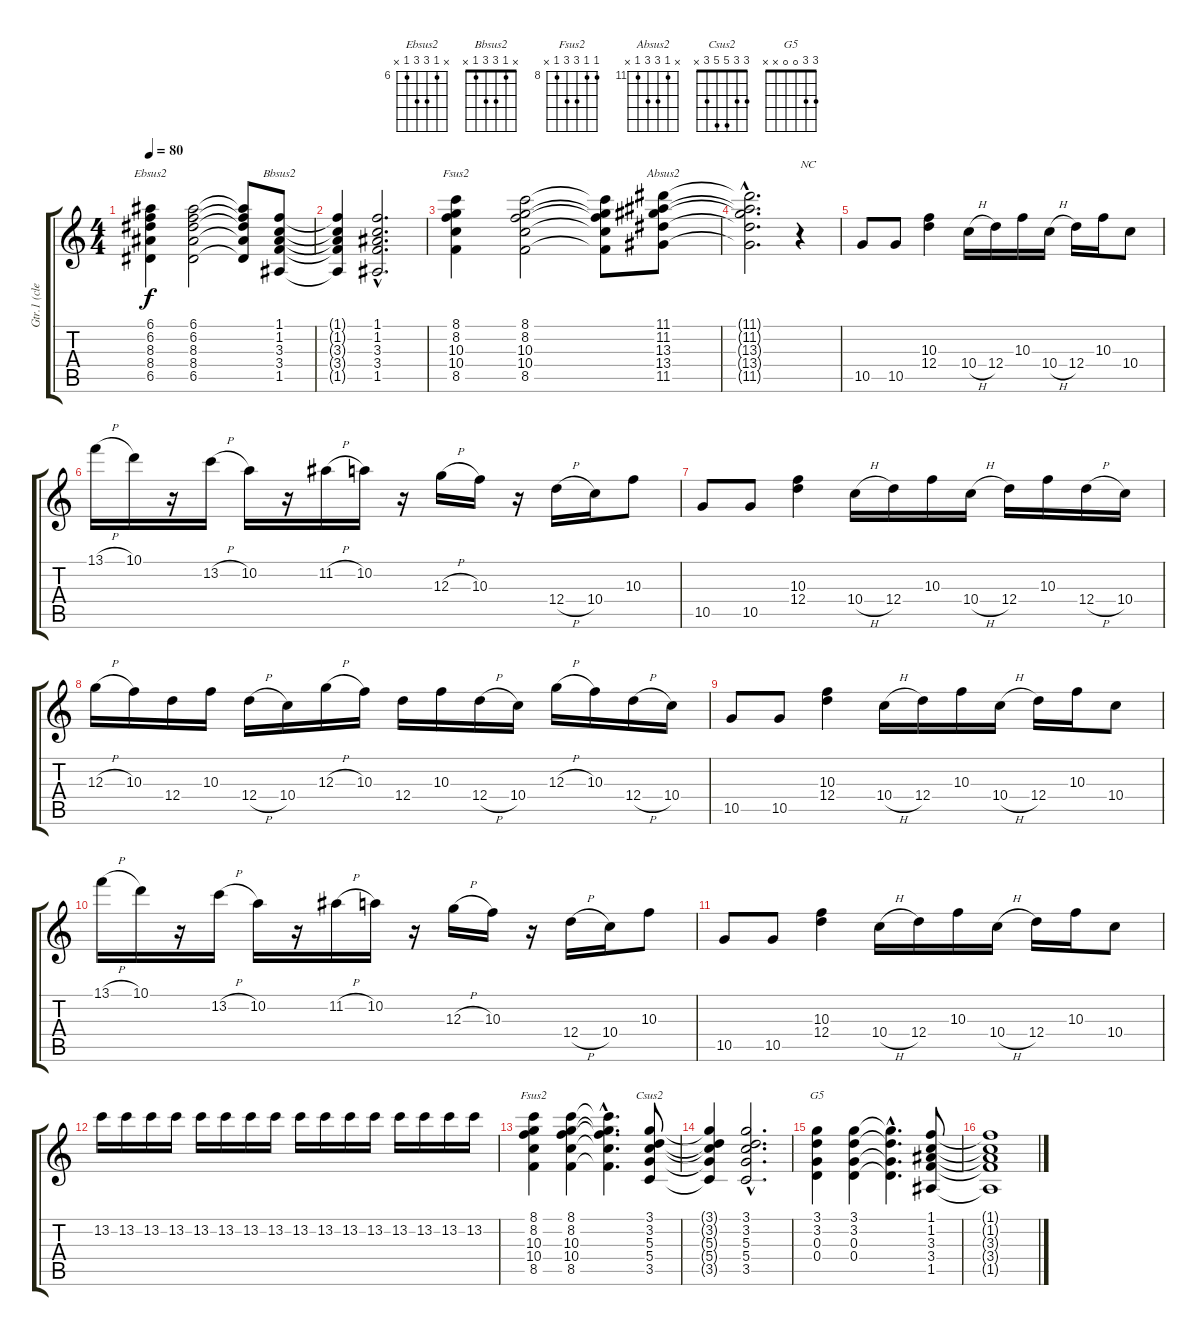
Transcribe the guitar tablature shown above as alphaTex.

\track ("Gtr.1 (clean)" "Gtr.1 (cle") {instrument electricguitarclean}
\staff {score tabs}
\tuning (E4 B3 G3 D3 A2 E2) {hide}
\chord ("Ebsus2" x 6 8 8 6 x) {firstfret 6}
\chord ("Bbsus2" x 1 3 3 1 x)
\chord ("Fsus2" x 8 10 10 8 x) {firstfret 8}
\chord ("Absus2" x 11 13 13 11 x) {firstfret 11}
\chord ("Fsus2" 8 8 10 10 8 x) {firstfret 8}
\chord ("Csus2" 3 3 5 5 3 x)
\chord ("G5" 3 3 0 0 x x)
\ts (4 4)
\tempo 80
\clef g2
\ks c
(6.1 6.2 8.3 8.4 6.5).4{ch "Ebsus2" dy f} (6.1 6.2 8.3 8.4 6.5).2 (6.1{t} 6.2{t} 8.3{t} 8.4{t} 6.5{t}).8 (1.1 1.2 3.3 3.4 1.5).8{ch "Bbsus2"} |
(1.1{t} 1.2{t} 3.3{t} 3.4{t} 1.5{t}).4 (1.1{hac} 1.2{hac} 3.3{hac} 3.4{hac} 1.5{hac}).2{d} |
(8.1 8.2 10.3 10.4 8.5).4{ch "Fsus2"} (8.1 8.2 10.3 10.4 8.5).2 (8.1{t} 8.2{t} 10.3{t} 10.4{t} 8.5{t}).8 (11.1 11.2 13.3 13.4 11.5).8{ch "Absus2"} |
(11.1{hac t} 11.2{hac t} 13.3{hac t} 13.4{hac t} 11.5{hac t}).2{d} r.4{txt "NC"} |
10.5.8 10.5.8 (10.3 12.4).4 10.4{h}.16 12.4.16 10.3.16 10.4{h}.16 12.4.16 10.3.16 10.4.8 |
13.1{h}.16 10.1.16 r.16 13.2{h}.16 10.2.16 r.16 11.2{h}.16 10.2.16 r.16 12.3{h}.16 10.3.16 r.16 12.4{h}.16 10.4.16 10.3.8 |
10.5.8 10.5.8 (10.3 12.4).4 10.4{h}.16 12.4.16 10.3.16 10.4{h}.16 12.4.16 10.3.16 12.4{h}.16 10.4.16 |
12.3{h}.16 10.3.16 12.4.16 10.3.16 12.4{h}.16 10.4.16 12.3{h}.16 10.3.16 12.4.16 10.3.16 12.4{h}.16 10.4.16 12.3{h}.16 10.3.16 12.4{h}.16 10.4.16 |
10.5.8 10.5.8 (10.3 12.4).4 10.4{h}.16 12.4.16 10.3.16 10.4{h}.16 12.4.16 10.3.16 10.4.8 |
13.1{h}.16 10.1.16 r.16 13.2{h}.16 10.2.16 r.16 11.2{h}.16 10.2.16 r.16 12.3{h}.16 10.3.16 r.16 12.4{h}.16 10.4.16 10.3.8 |
10.5.8 10.5.8 (10.3 12.4).4 10.4{h}.16 12.4.16 10.3.16 10.4{h}.16 12.4.16 10.3.16 10.4.8 |
13.2.16 13.2.16 13.2.16 13.2.16 13.2.16 13.2.16 13.2.16 13.2.16 13.2.16 13.2.16 13.2.16 13.2.16 13.2.16 13.2.16 13.2.16 13.2.16 |
(8.1 8.2 10.3 10.4 8.5).4{ch "Fsus2"} (8.1 8.2 10.3 10.4 8.5).4 (8.1{hac t} 8.2{hac t} 10.3{hac t} 10.4{hac t} 8.5{hac t}).4{d} (3.1 3.2 5.3 5.4 3.5).8{ch "Csus2"} |
(3.1{t} 3.2{t} 5.3{t} 5.4{t} 3.5{t}).4 (3.1{hac} 3.2{hac} 5.3{hac} 5.4{hac} 3.5{hac}).2{d} |
(3.1 3.2 0.3 0.4).4{ch "G5"} (3.1 3.2 0.3 0.4).4 (3.1{hac t} 3.2{hac t} 0.3{hac t} 0.4{hac t}).4{d} (1.1 1.2 3.3 3.4 1.5).8 |
(1.1{t} 1.2{t} 3.3{t} 3.4{t} 1.5{t}).1
